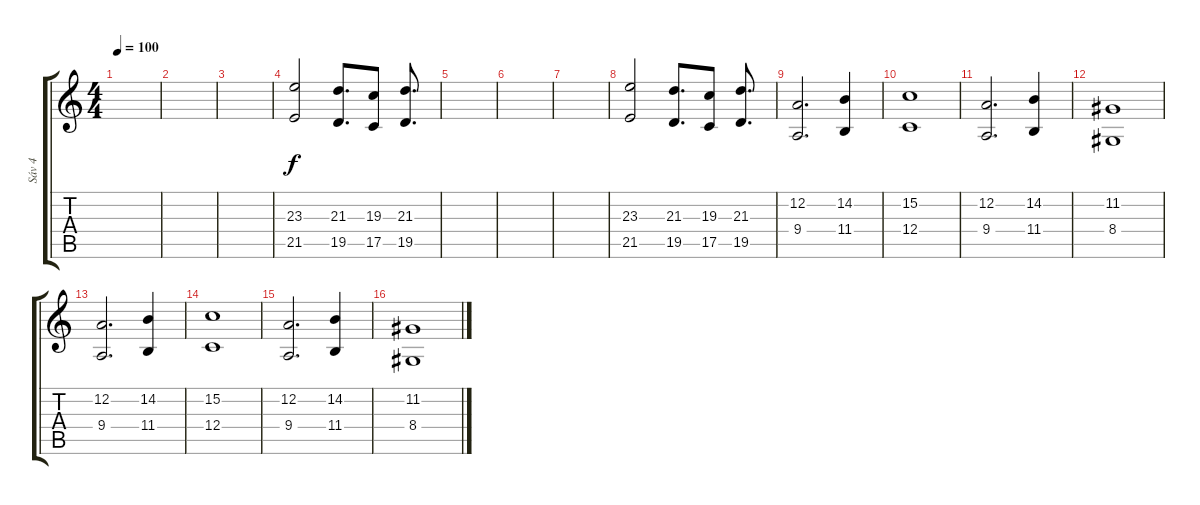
\track ("Sáv 4" "Sáv 4") {instrument stringensemble1}
\staff {score tabs}
\tuning (D4 A3 F3 C3 G2 D2) {hide}
\ts (4 4)
\tempo 100
\clef g2
\ks c
|
|
|
(23.3 21.5).2 (21.3 19.5).8{d} (19.3 17.5).8 (21.3 19.5).8{d} |
|
|
|
(23.3 21.5).2 (21.3 19.5).8{d} (19.3 17.5).8 (21.3 19.5).8{d} |
(12.2 9.4).2{d} (14.2 11.4).4 |
(15.2 12.4).1 |
(12.2 9.4).2{d} (14.2 11.4).4 |
(11.2 8.4).1 |
(12.2 9.4).2{d} (14.2 11.4).4 |
(15.2 12.4).1 |
(12.2 9.4).2{d} (14.2 11.4).4 |
(11.2 8.4).1
